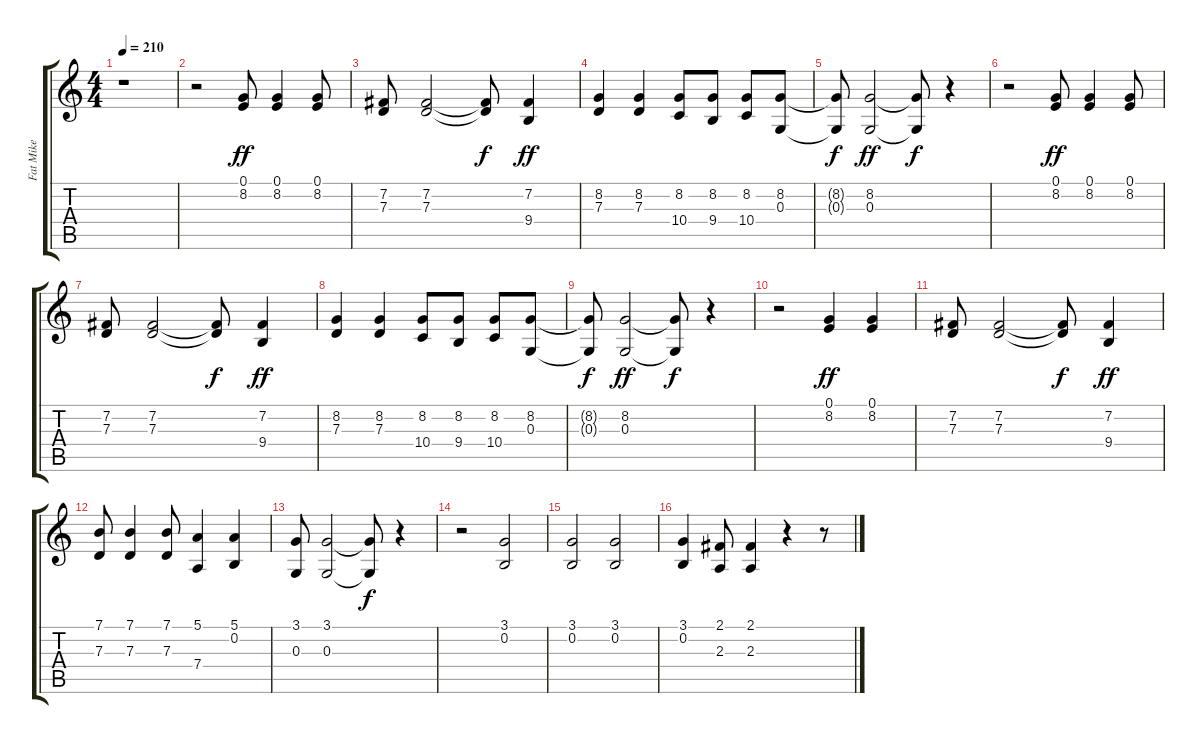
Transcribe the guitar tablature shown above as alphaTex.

\track ("Fat Mike" "Fat Mike") {instrument harmonica}
\staff {score tabs}
\tuning (E4 B3 G3 D3 A2 E2) {hide}
\ts (4 4)
\tempo 210
\clef g2
\ks c
r.1{dy f} |
r.2 (0.1 8.2).8{dy ff} (0.1 8.2).4 (0.1 8.2).8 |
(7.2 7.3).8 (7.2 7.3).2 (7.2{t} 7.3{t}).8{dy f} (7.2 9.4).4{dy ff} |
(8.2 7.3).4 (8.2 7.3).4 (8.2 10.4).8 (8.2 9.4).8 (8.2 10.4).8 (8.2 0.3).8 |
(8.2{t} 0.3{t}).8{dy f} (8.2 0.3).2{dy ff} (8.2{t} 0.3{t}).8{dy f} r.4 |
r.2 (0.1 8.2).8{dy ff} (0.1 8.2).4 (0.1 8.2).8 |
(7.2 7.3).8 (7.2 7.3).2 (7.2{t} 7.3{t}).8{dy f} (7.2 9.4).4{dy ff} |
(8.2 7.3).4 (8.2 7.3).4 (8.2 10.4).8 (8.2 9.4).8 (8.2 10.4).8 (8.2 0.3).8 |
(8.2{t} 0.3{t}).8{dy f} (8.2 0.3).2{dy ff} (8.2{t} 0.3{t}).8{dy f} r.4 |
r.2 (0.1 8.2).4{dy ff} (0.1 8.2).4 |
(7.2 7.3).8 (7.2 7.3).2 (7.2{t} 7.3{t}).8{dy f} (7.2 9.4).4{dy ff} |
(7.1 7.3).8 (7.1 7.3).4 (7.1 7.3).8 (5.1 7.4).4 (5.1 0.2).4 |
(3.1 0.3).8 (3.1 0.3).2 (3.1{t} 0.3{t}).8{dy f} r.4 |
r.2 (3.1 0.2).2 |
(3.1 0.2).2 (3.1 0.2).2 |
(3.1 0.2).4 (2.1 2.3).8 (2.1 2.3).4 r.4 r.8
